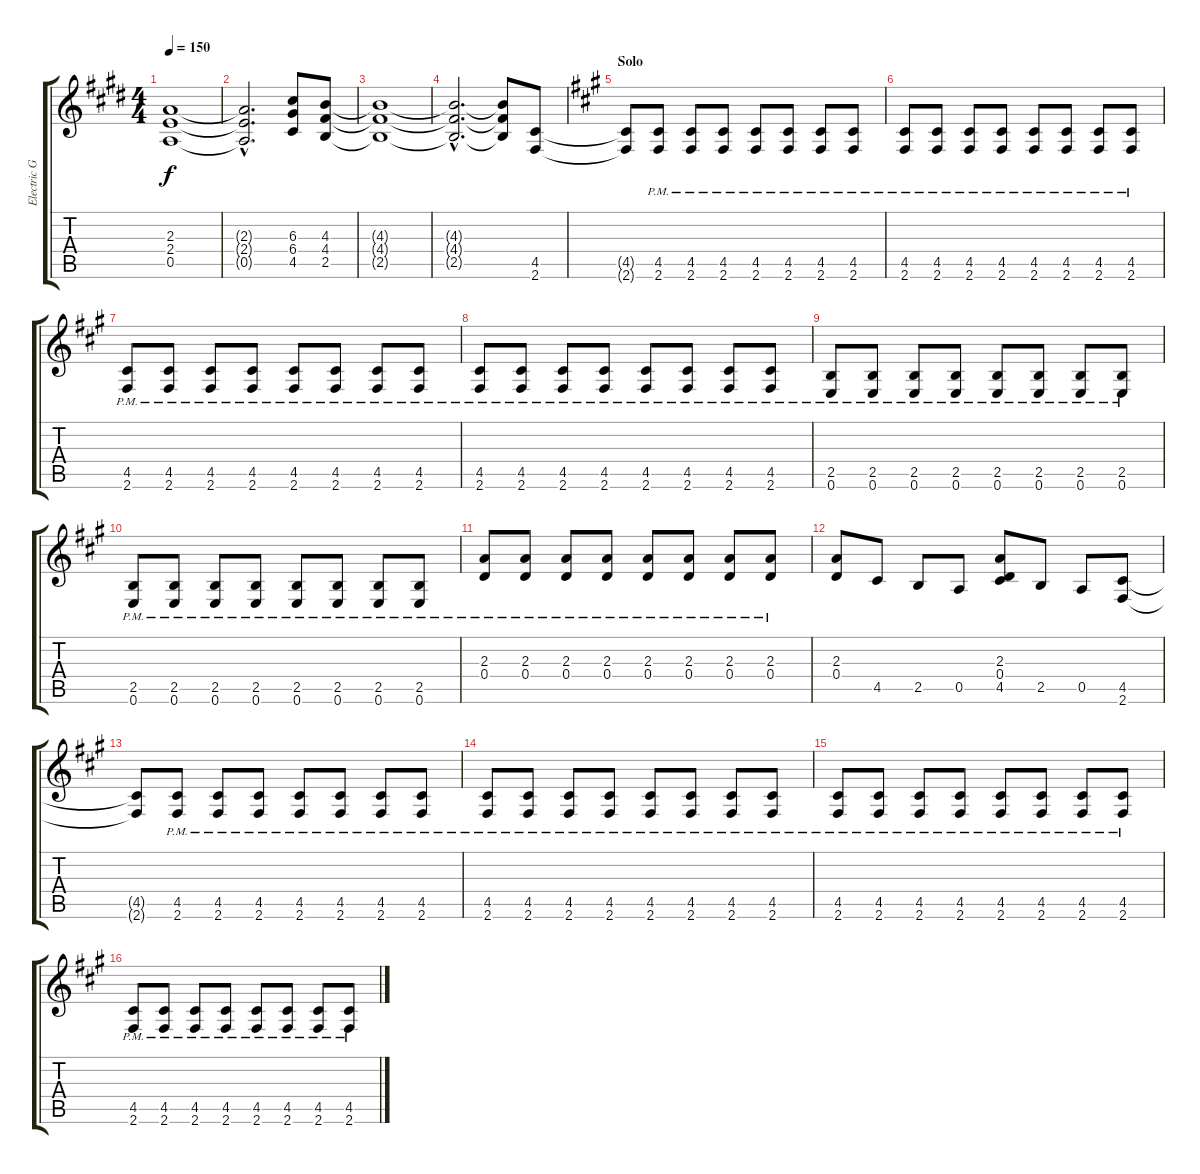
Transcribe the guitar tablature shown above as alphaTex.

\track ("Electric Guitar 1" "Electric G") {instrument distortionguitar}
\staff {score tabs}
\tuning (E4 B3 G3 D3 A2 E2) {hide}
\ts (4 4)
\tempo 150
\clef g2
\ks c#minor
(2.3{t} 2.4{t} 0.5{t}).1{dy f} |
(2.3{hac t} 2.4{hac t} 0.5{hac t}).2{d} (6.3 6.4 4.5).8 (4.3 4.4 2.5).8 |
(4.3{t} 4.4{t} 2.5{t}).1 |
(4.3{hac t} 4.4{hac t} 2.5{hac t}).2{d} (4.3{t} 4.4{t} 2.5{t}).8 (4.5 2.6).8 |
\section ("" "Solo")
\ks f#minor
(4.5{t} 2.6{t}).8 (4.5{pm} 2.6{pm}).8 (4.5{pm} 2.6{pm}).8 (4.5{pm} 2.6{pm}).8 (4.5{pm} 2.6{pm}).8 (4.5{pm} 2.6{pm}).8 (4.5{pm} 2.6{pm}).8 (4.5{pm} 2.6{pm}).8 |
(4.5{pm} 2.6{pm}).8 (4.5{pm} 2.6{pm}).8 (4.5{pm} 2.6{pm}).8 (4.5{pm} 2.6{pm}).8 (4.5{pm} 2.6{pm}).8 (4.5{pm} 2.6{pm}).8 (4.5{pm} 2.6{pm}).8 (4.5{pm} 2.6{pm}).8 |
(4.5{pm} 2.6{pm}).8 (4.5{pm} 2.6{pm}).8 (4.5{pm} 2.6{pm}).8 (4.5{pm} 2.6{pm}).8 (4.5{pm} 2.6{pm}).8 (4.5{pm} 2.6{pm}).8 (4.5{pm} 2.6{pm}).8 (4.5{pm} 2.6{pm}).8 |
(4.5{pm} 2.6{pm}).8 (4.5{pm} 2.6{pm}).8 (4.5{pm} 2.6{pm}).8 (4.5{pm} 2.6{pm}).8 (4.5{pm} 2.6{pm}).8 (4.5{pm} 2.6{pm}).8 (4.5{pm} 2.6{pm}).8 (4.5{pm} 2.6{pm}).8 |
(2.5{pm} 0.6{pm}).8 (2.5{pm} 0.6{pm}).8 (2.5{pm} 0.6{pm}).8 (2.5{pm} 0.6{pm}).8 (2.5{pm} 0.6{pm}).8 (2.5{pm} 0.6{pm}).8 (2.5{pm} 0.6{pm}).8 (2.5{pm} 0.6{pm}).8 |
(2.5{pm} 0.6{pm}).8 (2.5{pm} 0.6{pm}).8 (2.5{pm} 0.6{pm}).8 (2.5{pm} 0.6{pm}).8 (2.5{pm} 0.6{pm}).8 (2.5{pm} 0.6{pm}).8 (2.5{pm} 0.6{pm}).8 (2.5{pm} 0.6{pm}).8 |
(2.3{pm} 0.4{pm}).8 (2.3{pm} 0.4{pm}).8 (2.3{pm} 0.4{pm}).8 (2.3{pm} 0.4{pm}).8 (2.3{pm} 0.4{pm}).8 (2.3{pm} 0.4{pm}).8 (2.3{pm} 0.4{pm}).8 (2.3{pm} 0.4{pm}).8 |
(2.3 0.4).8 4.5.8 2.5.8 0.5.8 (2.3 0.4 4.5).8 2.5.8 0.5.8 (4.5 2.6).8 |
(4.5{t} 2.6{t}).8 (4.5{pm} 2.6{pm}).8 (4.5{pm} 2.6{pm}).8 (4.5{pm} 2.6{pm}).8 (4.5{pm} 2.6{pm}).8 (4.5{pm} 2.6{pm}).8 (4.5{pm} 2.6{pm}).8 (4.5{pm} 2.6{pm}).8 |
(4.5{pm} 2.6{pm}).8 (4.5{pm} 2.6{pm}).8 (4.5{pm} 2.6{pm}).8 (4.5{pm} 2.6{pm}).8 (4.5{pm} 2.6{pm}).8 (4.5{pm} 2.6{pm}).8 (4.5{pm} 2.6{pm}).8 (4.5{pm} 2.6{pm}).8 |
(4.5{pm} 2.6{pm}).8 (4.5{pm} 2.6{pm}).8 (4.5{pm} 2.6{pm}).8 (4.5{pm} 2.6{pm}).8 (4.5{pm} 2.6{pm}).8 (4.5{pm} 2.6{pm}).8 (4.5{pm} 2.6{pm}).8 (4.5{pm} 2.6{pm}).8 |
(4.5{pm} 2.6{pm}).8 (4.5{pm} 2.6{pm}).8 (4.5{pm} 2.6{pm}).8 (4.5{pm} 2.6{pm}).8 (4.5{pm} 2.6{pm}).8 (4.5{pm} 2.6{pm}).8 (4.5{pm} 2.6{pm}).8 (4.5{pm} 2.6{pm}).8
